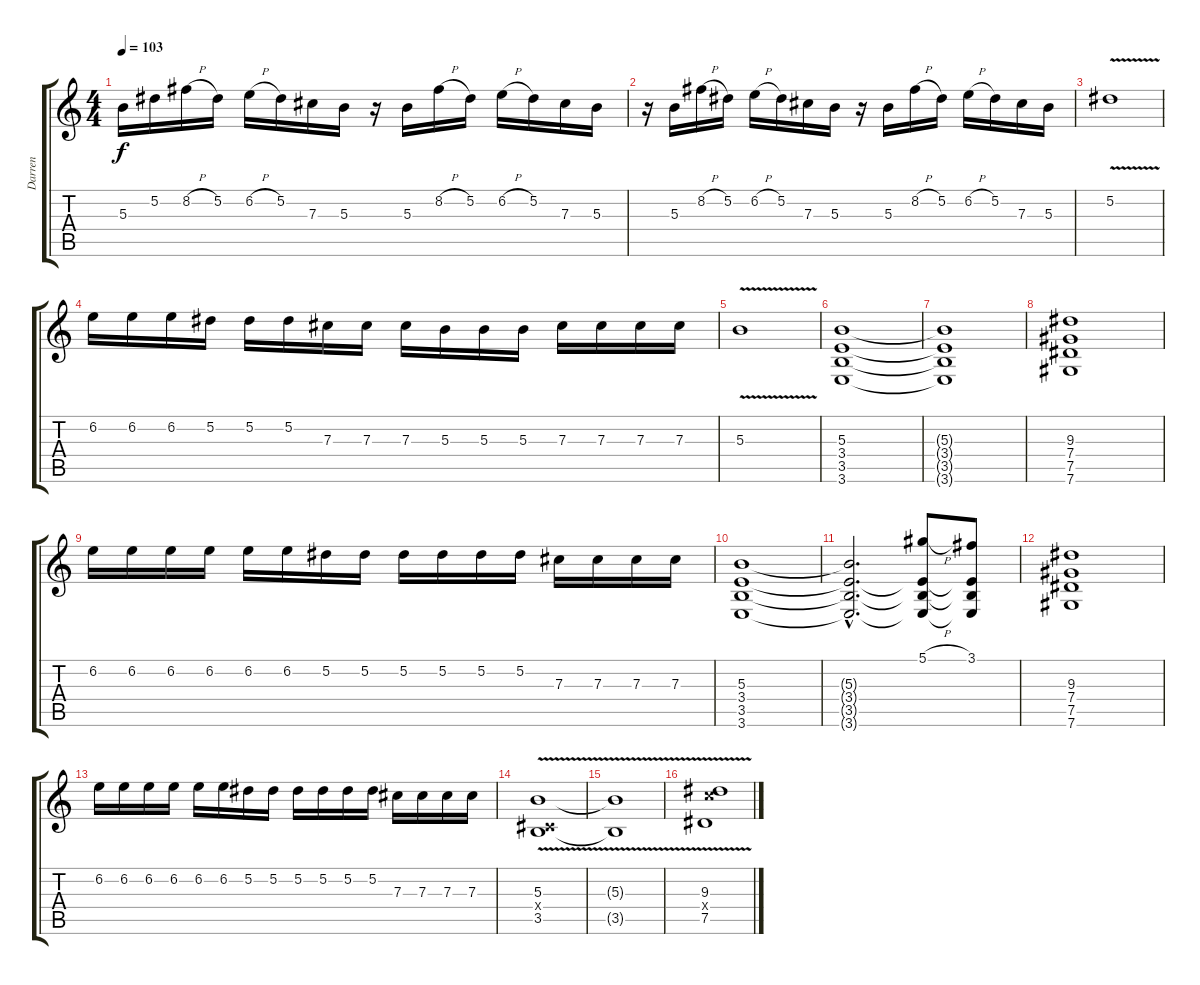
\track ("Darren" "Darren") {instrument distortionguitar}
\staff {score tabs}
\tuning (Eb4 Bb3 Gb3 Db3 Ab2 Db2) {hide}
\ts (4 4)
\tempo 103
\clef g2
\ks c
5.3.16{dy f} 5.2.16 8.2{h}.16 5.2.16 6.2{h}.16 5.2.16 7.3.16 5.3.16 r.16 5.3.16 8.2{h}.16 5.2.16 6.2{h}.16 5.2.16 7.3.16 5.3.16 |
r.16 5.3.16 8.2{h}.16 5.2.16 6.2{h}.16 5.2.16 7.3.16 5.3.16 r.16 5.3.16 8.2{h}.16 5.2.16 6.2{h}.16 5.2.16 7.3.16 5.3.16 |
5.2{v}.1 |
6.2.16 6.2.16 6.2.16 5.2.16 5.2.16 5.2.16 7.3.16 7.3.16 7.3.16 5.3.16 5.3.16 5.3.16 7.3.16 7.3.16 7.3.16 7.3.16 |
5.3{v}.1 |
(5.3 3.4 3.5 3.6).1 |
(5.3{t} 3.4{t} 3.5{t} 3.6{t}).1 |
(9.3 7.4 7.5 7.6).1 |
6.2.16 6.2.16 6.2.16 6.2.16 6.2.16 6.2.16 5.2.16 5.2.16 5.2.16 5.2.16 5.2.16 5.2.16 7.3.16 7.3.16 7.3.16 7.3.16 |
(5.3 3.4 3.5 3.6).1 |
(5.3{hac t} 3.4{hac t} 3.5{hac t} 3.6{hac t}).2{d} (5.1{h} 3.4{t} 3.5{t} 3.6{t}).8 (3.1 3.4{t} 3.5{t} 3.6{t}).8 |
(9.3 7.4 7.5 7.6).1 |
6.2.16 6.2.16 6.2.16 6.2.16 6.2.16 6.2.16 5.2.16 5.2.16 5.2.16 5.2.16 5.2.16 5.2.16 7.3.16 7.3.16 7.3.16 7.3.16 |
(5.3{v} 0.4{x} 3.5{v}).1 |
(5.3{t} 3.5{t}).1 |
(9.3{v} 11.4{x} 7.5{v}).1
